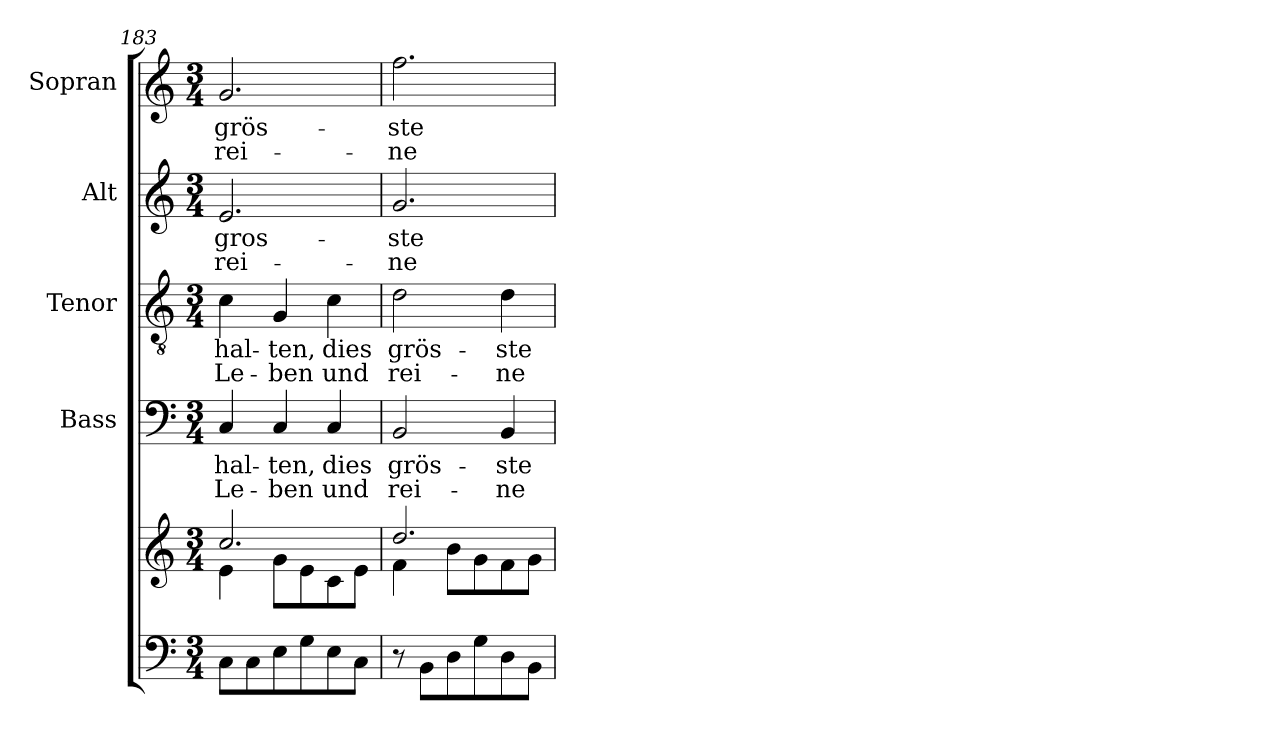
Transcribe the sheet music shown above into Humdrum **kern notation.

**kern	**kern	**kern	**text	**text	**kern	**text	**text	**kern	**text	**text	**kern	**text	**text
*part5	*part5	*part4	*part4	*part4	*part3	*part3	*part3	*part2	*part2	*part2	*part1	*part1	*part1
*staff6	*staff5	*staff4	*staff4	*staff4	*staff3	*staff3	*staff3	*staff2	*staff2	*staff2	*staff1	*staff1	*staff1
*	*	*I"Bass	*	*	*I"Tenor	*	*	*I"Alt	*	*	*I"Sopran	*	*
*	*	*I'B.	*	*	*I'T.	*	*	*I'A.	*	*	*I'S.	*	*
*clefF4	*clefG2	*clefF4	*	*	*clefGv2	*	*	*clefG2	*	*	*clefG2	*	*
*k[]	*k[]	*k[]	*	*	*k[]	*	*	*k[]	*	*	*k[]	*	*
*C:	*C:	*C:	*	*	*C:	*	*	*C:	*	*	*C:	*	*
*M3/4	*M3/4	*M3/4	*	*	*M3/4	*	*	*M3/4	*	*	*M3/4	*	*
=183	=183	=183	=183	=183	=183	=183	=183	=183	=183	=183	=183	=183	=183
*	*^	*	*	*	*	*	*	*	*	*	*	*	*
!	!	!	!	!LO:LY:b	!LO:LY:b	!	!LO:LY:b	!LO:LY:b	!	!LO:LY:b	!LO:LY:b	!	!LO:LY:b	!LO:LY:b
8C\L	2.cc/	4e\	4C/	-hal-	Le-	4c\	-hal-	Le-	2.e/	gros-	rei-	2.g/	grös-	rei-
8C\	.	.	.	.	.	.	.	.	.	.	.	.	.	.
!	!	!	!	!LO:LY:b	!LO:LY:b	!	!LO:LY:b	!LO:LY:b	!	!	!	!	!	!
8E\	.	8g\L	4C/	-ten,	-ben	4G/	-ten,	-ben	.	.	.	.	.	.
8G\	.	8e\	.	.	.	.	.	.	.	.	.	.	.	.
!	!	!	!	!LO:LY:b	!LO:LY:b	!	!LO:LY:b	!LO:LY:b	!	!	!	!	!	!
8E\	.	8c\	4C/	dies	und	4c\	dies	und	.	.	.	.	.	.
8C\J	.	8e\J	.	.	.	.	.	.	.	.	.	.	.	.
=184	=184	=184	=184	=184	=184	=184	=184	=184	=184	=184	=184	=184	=184	=184
!	!	!	!	!LO:LY:b	!LO:LY:b	!	!LO:LY:b	!LO:LY:b	!	!LO:LY:b	!LO:LY:b	!	!LO:LY:b	!LO:LY:b
8r	2.dd/	4f\	2BB/	grös-	rei-	2d\	grös-	rei-	2.g/	-ste	-ne	2.ff\	-ste	-ne
8BB\L	.	.	.	.	.	.	.	.	.	.	.	.	.	.
8D\	.	8b\L	.	.	.	.	.	.	.	.	.	.	.	.
8G\	.	8g\	.	.	.	.	.	.	.	.	.	.	.	.
!	!	!	!	!LO:LY:b	!LO:LY:b	!	!LO:LY:b	!LO:LY:b	!	!	!	!	!	!
8D\	.	8f\	4BB/	-ste	-ne	4d\	-ste	-ne	.	.	.	.	.	.
8BB\J	.	8g\J	.	.	.	.	.	.	.	.	.	.	.	.
*	*v	*v	*	*	*	*	*	*	*	*	*	*	*	*
=	=	=	=	=	=	=	=	=	=	=	=	=	=
*-	*-	*-	*-	*-	*-	*-	*-	*-	*-	*-	*-	*-	*-
